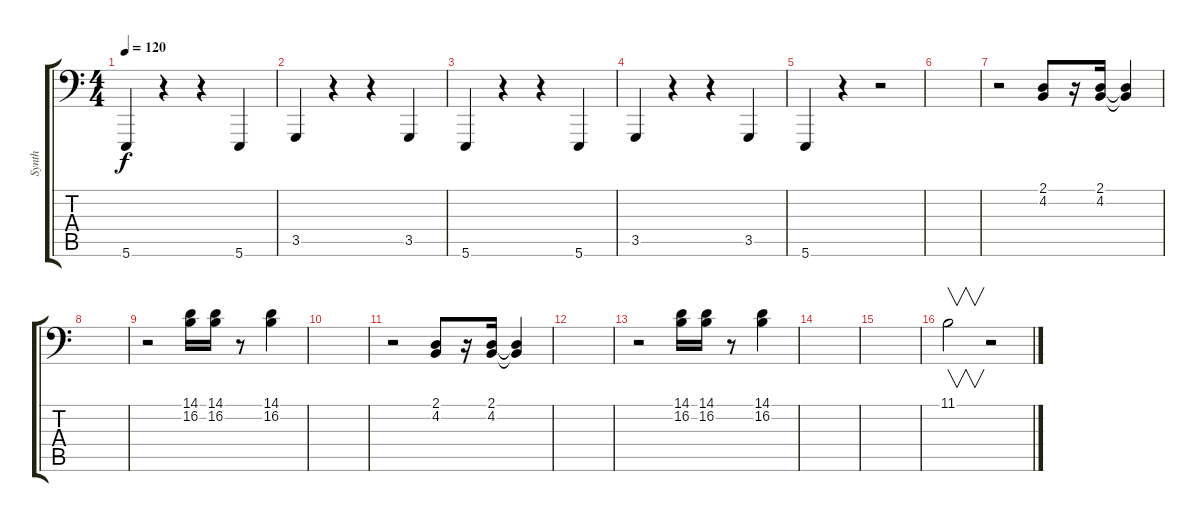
\track ("Synth" "Synth") {instrument synthbrass1}
\staff {score tabs}
\tuning (C3 G2 D2 A1 E1 B0) {hide}
\ts (4 4)
\tempo 120
\clef f4
\ks c
5.6.4{dy f} r.4 r.4 5.6.4 |
3.5.4 r.4 r.4 3.5.4 |
5.6.4 r.4 r.4 5.6.4 |
3.5.4 r.4 r.4 3.5.4 |
5.6.4 r.4 r.2 |
|
r.2 (2.1 4.2).8 r.16 (2.1 4.2).16 (2.1{t} 4.2{t}).4 |
|
r.2 (14.1 16.2).16 (14.1 16.2).16 r.8 (14.1 16.2).4 |
|
r.2 (2.1 4.2).8 r.16 (2.1 4.2).16 (2.1{t} 4.2{t}).4 |
|
r.2 (14.1 16.2).16 (14.1 16.2).16 r.8 (14.1 16.2).4 |
|
|
11.1.2{v} r.2
